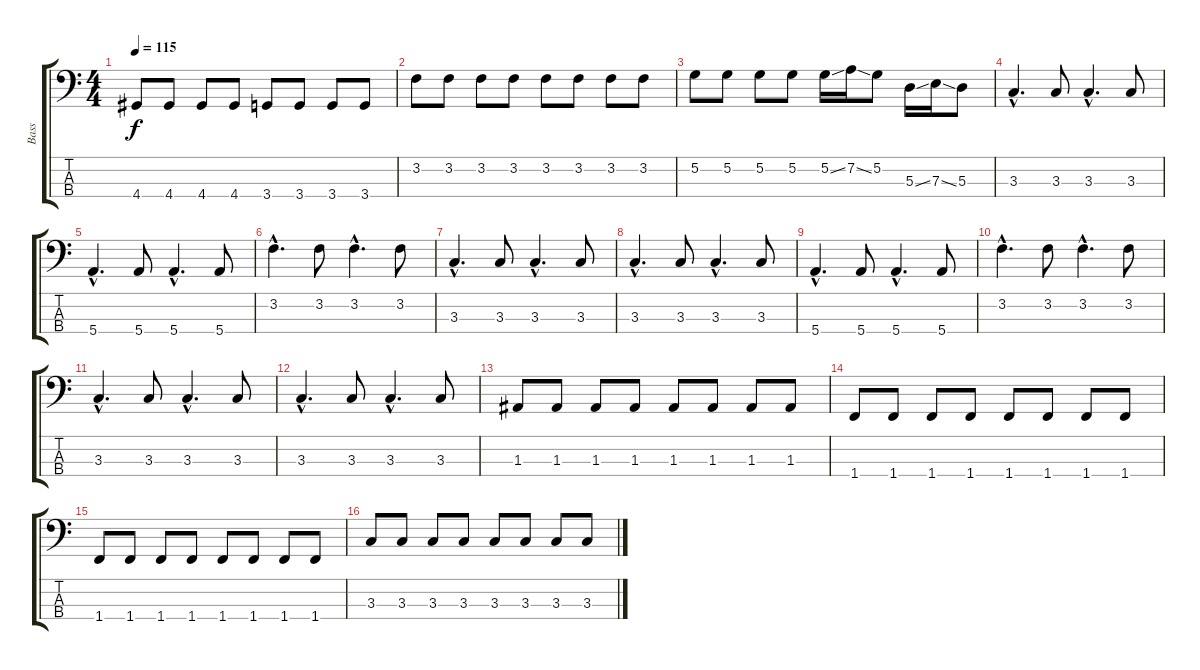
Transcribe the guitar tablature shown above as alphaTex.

\track ("Bass" "Bass") {instrument electricbassfinger}
\staff {score tabs}
\tuning (G2 D2 A1 E1) {hide}
\ts (4 4)
\tempo 115
\clef f4
\ks c
4.4.8{dy f} 4.4.8 4.4.8 4.4.8 3.4.8 3.4.8 3.4.8 3.4.8 |
3.2.8 3.2.8 3.2.8 3.2.8 3.2.8 3.2.8 3.2.8 3.2.8 |
5.2.8 5.2.8 5.2.8 5.2.8 5.2{ss}.16 7.2{ss}.16 5.2.8 5.3{ss}.16 7.3{ss}.16 5.3.8 |
3.3{hac}.4{d} 3.3.8 3.3{hac}.4{d} 3.3.8 |
5.4{hac}.4{d} 5.4.8 5.4{hac}.4{d} 5.4.8 |
3.2{hac}.4{d} 3.2.8 3.2{hac}.4{d} 3.2.8 |
3.3{hac}.4{d} 3.3.8 3.3{hac}.4{d} 3.3.8 |
3.3{hac}.4{d} 3.3.8 3.3{hac}.4{d} 3.3.8 |
5.4{hac}.4{d} 5.4.8 5.4{hac}.4{d} 5.4.8 |
3.2{hac}.4{d} 3.2.8 3.2{hac}.4{d} 3.2.8 |
3.3{hac}.4{d} 3.3.8 3.3{hac}.4{d} 3.3.8 |
3.3{hac}.4{d} 3.3.8 3.3{hac}.4{d} 3.3.8 |
1.3.8 1.3.8 1.3.8 1.3.8 1.3.8 1.3.8 1.3.8 1.3.8 |
1.4.8 1.4.8 1.4.8 1.4.8 1.4.8 1.4.8 1.4.8 1.4.8 |
1.4.8 1.4.8 1.4.8 1.4.8 1.4.8 1.4.8 1.4.8 1.4.8 |
3.3.8 3.3.8 3.3.8 3.3.8 3.3.8 3.3.8 3.3.8 3.3.8
